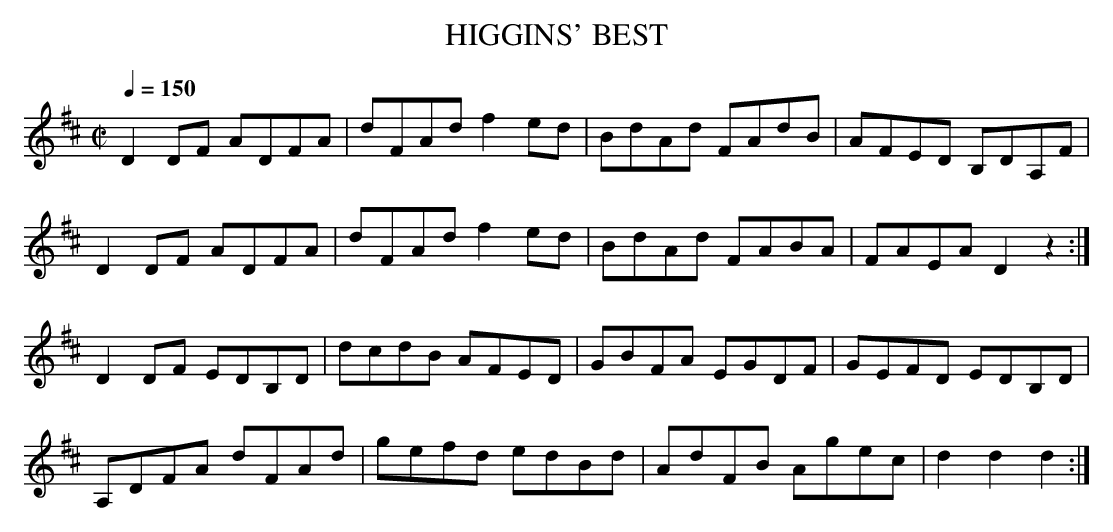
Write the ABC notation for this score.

X:1
T:HIGGINS' BEST
Q:1/4=150
M:C|
L:1/8
K:D % source key = A
D2DF ADFA|dFAd f2ed|BdAd FAdB|AFED B,DA,F|
D2DF ADFA|dFAd f2ed|BdAd FABA|FAEA D2z2:|
D2DF EDB,D|dcdB AFED|GBFA EGDF|GEFD EDB,D|
A,DFA dFAd|gefd edBd|AdFB Agec|d2d2d2:|
